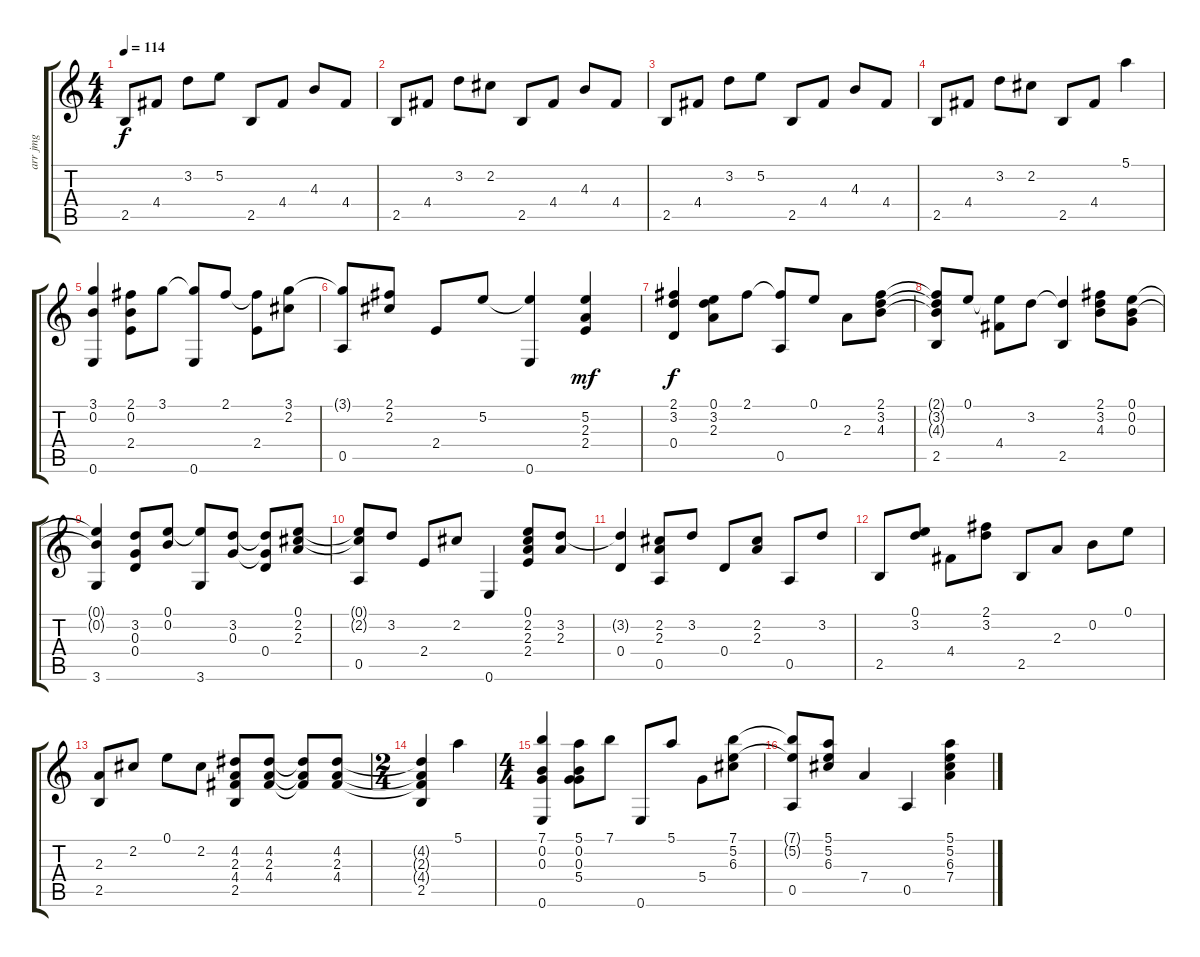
\track ("arr jmg" "arr jmg") {instrument acousticguitarnylon}
\staff {score tabs}
\tuning (E4 B3 G3 D3 A2 E2) {hide}
\ts (4 4)
\tempo 114
\clef g2
\ks c
2.5.8{dy f instrument acousticguitarnylon} 4.4.8 3.2.8 5.2.8 2.5.8 4.4.8 4.3.8 4.4.8 |
2.5.8 4.4.8 3.2.8 2.2.8 2.5.8 4.4.8 4.3.8 4.4.8 |
2.5.8 4.4.8 3.2.8 5.2.8 2.5.8 4.4.8 4.3.8 4.4.8 |
2.5.8 4.4.8 3.2.8 2.2.8 2.5.8 4.4.8 5.1.4 |
(3.1 0.2 0.6).4 (2.1 0.2 2.4).8 3.1.8 (3.1{t} 0.6).8 2.1.8 (2.1{t} 2.4).8 (3.1 2.2).8 |
(3.1{t} 0.5).8 (2.1 2.2).8 2.4.8 5.2.8 (5.2{t} 0.6).4 (5.2 2.3 2.4).4{dy mf} |
(2.1 3.2 0.4).4{dy f} (0.1 3.2 2.3).8 2.1.8 (2.1{t} 0.5).8 0.1.8 2.3.8 (2.1 3.2 4.3).8 |
(2.1{t} 3.2{t} 4.3{t} 2.5).8 0.1.8 (0.1{t} 4.4).8 3.2.8 (3.2{t} 2.5).4 (2.1 3.2 4.3).8 (0.1 0.2 0.3).8 |
(0.1{t} 0.2{t} 3.6).4 (3.2 0.3 0.4).8 (0.1 0.2).8 (0.1{t} 3.6).8 (3.2 0.3).8 (3.2{t} 0.3{t} 0.4).8 (0.1 2.2 2.3).8 |
(0.1{t} 2.2{t} 0.5).8 3.2.8 2.4.8 2.2.8 0.6.4 (0.1 2.2 2.3 2.4).8 (3.2 2.3).8 |
(3.2{t} 0.4).4 (2.2 2.3 0.5).8 3.2.8 0.4.8 (2.2 2.3).8 0.5.8 3.2.8 |
2.5.8 (0.1 3.2).8 4.4.8 (2.1 3.2).8 2.5.8 2.3.8 0.2.8 0.1.8 |
(2.3 2.5).8 2.2.8 0.1.8 2.2.8 (4.2 2.3 4.4 2.5).8 (4.2 2.3 4.4).8 (4.2{t} 2.3{t} 4.4{t}).8 (4.2 2.3 4.4).8 |
\ts (2 4)
(4.2{t} 2.3{t} 4.4{t} 2.5).4 5.1.4 |
\ts (4 4)
(7.1 0.2 0.3 0.6).4 (5.1 0.2 0.3 5.4).8 7.1.8 0.6.8 5.1.8 5.4.8 (7.1 5.2 6.3).8 |
(7.1{t} 5.2{t} 0.5).8 (5.1 5.2 6.3).8 7.4.4 0.5.4 (5.1 5.2 6.3 7.4).4
